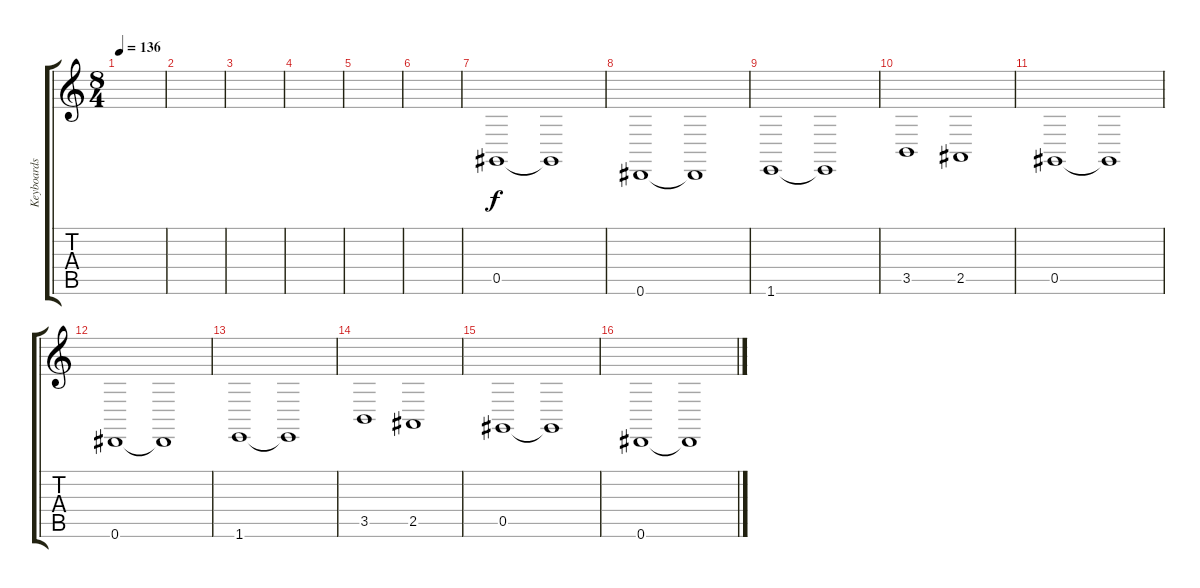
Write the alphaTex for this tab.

\track ("Keyboards 1" "Keyboards ") {instrument stringensemble1}
\staff {score tabs}
\tuning (Eb4 Bb3 Gb3 Db3 Ab2 Eb2) {hide}
\ts (8 4)
\tempo 136
\clef g2
\ks c
|
|
|
|
|
|
0.5.1 0.5{t}.1 |
0.6.1 0.6{t}.1 |
1.6.1 1.6{t}.1 |
3.5.1 2.5.1 |
0.5.1 0.5{t}.1 |
0.6.1 0.6{t}.1 |
1.6.1 1.6{t}.1 |
3.5.1 2.5.1 |
0.5.1 0.5{t}.1 |
0.6.1 0.6{t}.1
